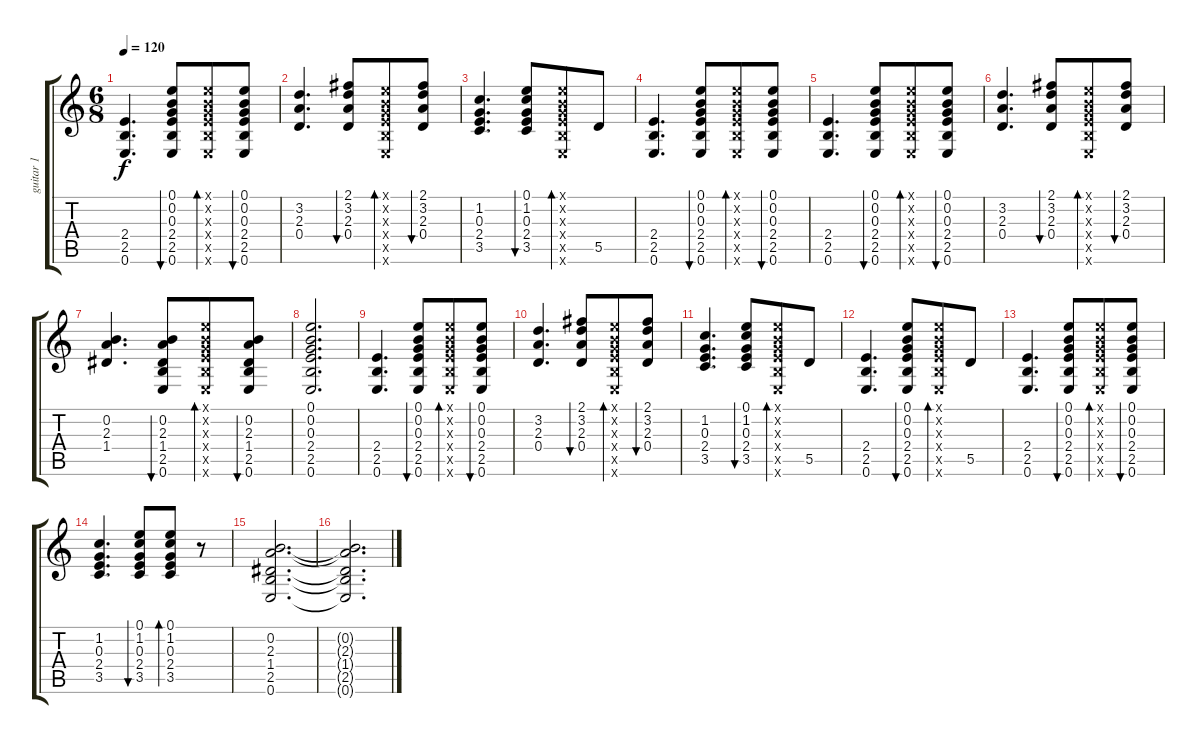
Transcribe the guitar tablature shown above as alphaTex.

\track ("guitar 1" "guitar 1") {instrument acousticguitarsteel}
\staff {score tabs}
\tuning (E4 B3 G3 D3 A2 E2) {hide}
\ts (6 8)
\tempo 120
\clef g2
\ks c
(2.4 2.5 0.6).4{d dy f instrument acousticguitarsteel} (0.1 0.2 0.3 2.4 2.5 0.6).8{bu 120} (0.1{x} 0.2{x} 0.3{x} 2.4{x} 2.5{x} 0.6{x}).8{bd 60} (0.1 0.2 0.3 2.4 2.5 0.6).8{bu 120} |
(3.2 2.3 0.4).4{d} (2.1 3.2 2.3 0.4).8{bu 120} (0.1{x} 0.2{x} 0.3{x} 2.4{x} 2.5{x} 0.6{x}).8{bd 60} (2.1 3.2 2.3 0.4).8{bu 120} |
(1.2 0.3 2.4 3.5).4{d} (0.1 1.2 0.3 2.4 3.5).8{bu 120} (0.1{x} 0.2{x} 0.3{x} 2.4{x} 2.5{x} 0.6{x}).8{bd 60} 5.5.8 |
(2.4 2.5 0.6).4{d} (0.1 0.2 0.3 2.4 2.5 0.6).8{bu 120} (0.1{x} 0.2{x} 0.3{x} 2.4{x} 2.5{x} 0.6{x}).8{bd 60} (0.1 0.2 0.3 2.4 2.5 0.6).8{bu 120} |
(2.4 2.5 0.6).4{d} (0.1 0.2 0.3 2.4 2.5 0.6).8{bu 120} (0.1{x} 0.2{x} 0.3{x} 2.4{x} 2.5{x} 0.6{x}).8{bd 60} (0.1 0.2 0.3 2.4 2.5 0.6).8{bu 120} |
(3.2 2.3 0.4).4{d} (2.1 3.2 2.3 0.4).8{bu 120} (0.1{x} 0.2{x} 0.3{x} 2.4{x} 2.5{x} 0.6{x}).8{bd 60} (2.1 3.2 2.3 0.4).8{bu 120} |
(0.2 2.3 1.4).4{d} (0.2 2.3 1.4 2.5 0.6).8{bu 120} (0.1{x} 0.2{x} 0.3{x} 2.4{x} 2.5{x} 0.6{x}).8{bd 60} (0.2 2.3 1.4 2.5 0.6).8{bu 120} |
(0.1 0.2 0.3 2.4 2.5 0.6).2{d} |
(2.4 2.5 0.6).4{d} (0.1 0.2 0.3 2.4 2.5 0.6).8{bu 120} (0.1{x} 0.2{x} 0.3{x} 2.4{x} 2.5{x} 0.6{x}).8{bd 60} (0.1 0.2 0.3 2.4 2.5 0.6).8{bu 120} |
(3.2 2.3 0.4).4{d} (2.1 3.2 2.3 0.4).8{bu 120} (0.1{x} 0.2{x} 0.3{x} 2.4{x} 2.5{x} 0.6{x}).8{bd 60} (2.1 3.2 2.3 0.4).8{bu 120} |
(1.2 0.3 2.4 3.5).4{d} (0.1 1.2 0.3 2.4 3.5).8{bu 120} (0.1{x} 0.2{x} 0.3{x} 2.4{x} 2.5{x} 0.6{x}).8{bd 60} 5.5.8 |
(2.4 2.5 0.6).4{d} (0.1 0.2 0.3 2.4 2.5 0.6).8{bu 120} (0.1{x} 0.2{x} 0.3{x} 2.4{x} 2.5{x} 0.6{x}).8{bd 60} 5.5.8 |
(2.4 2.5 0.6).4{d} (0.1 0.2 0.3 2.4 2.5 0.6).8{bu 120} (0.1{x} 0.2{x} 0.3{x} 2.4{x} 2.5{x} 0.6{x}).8{bd 60} (0.1 0.2 0.3 2.4 2.5 0.6).8{bu 120} |
(1.2 0.3 2.4 3.5).4{d} (0.1 1.2 0.3 2.4 3.5).8{bu 120} (0.1 1.2 0.3 2.4 3.5).8{bd 60} r.8 |
(0.2 2.3 1.4 2.5 0.6).2{d} |
(0.2{t} 2.3{t} 1.4{t} 2.5{t} 0.6{t}).2{d}
